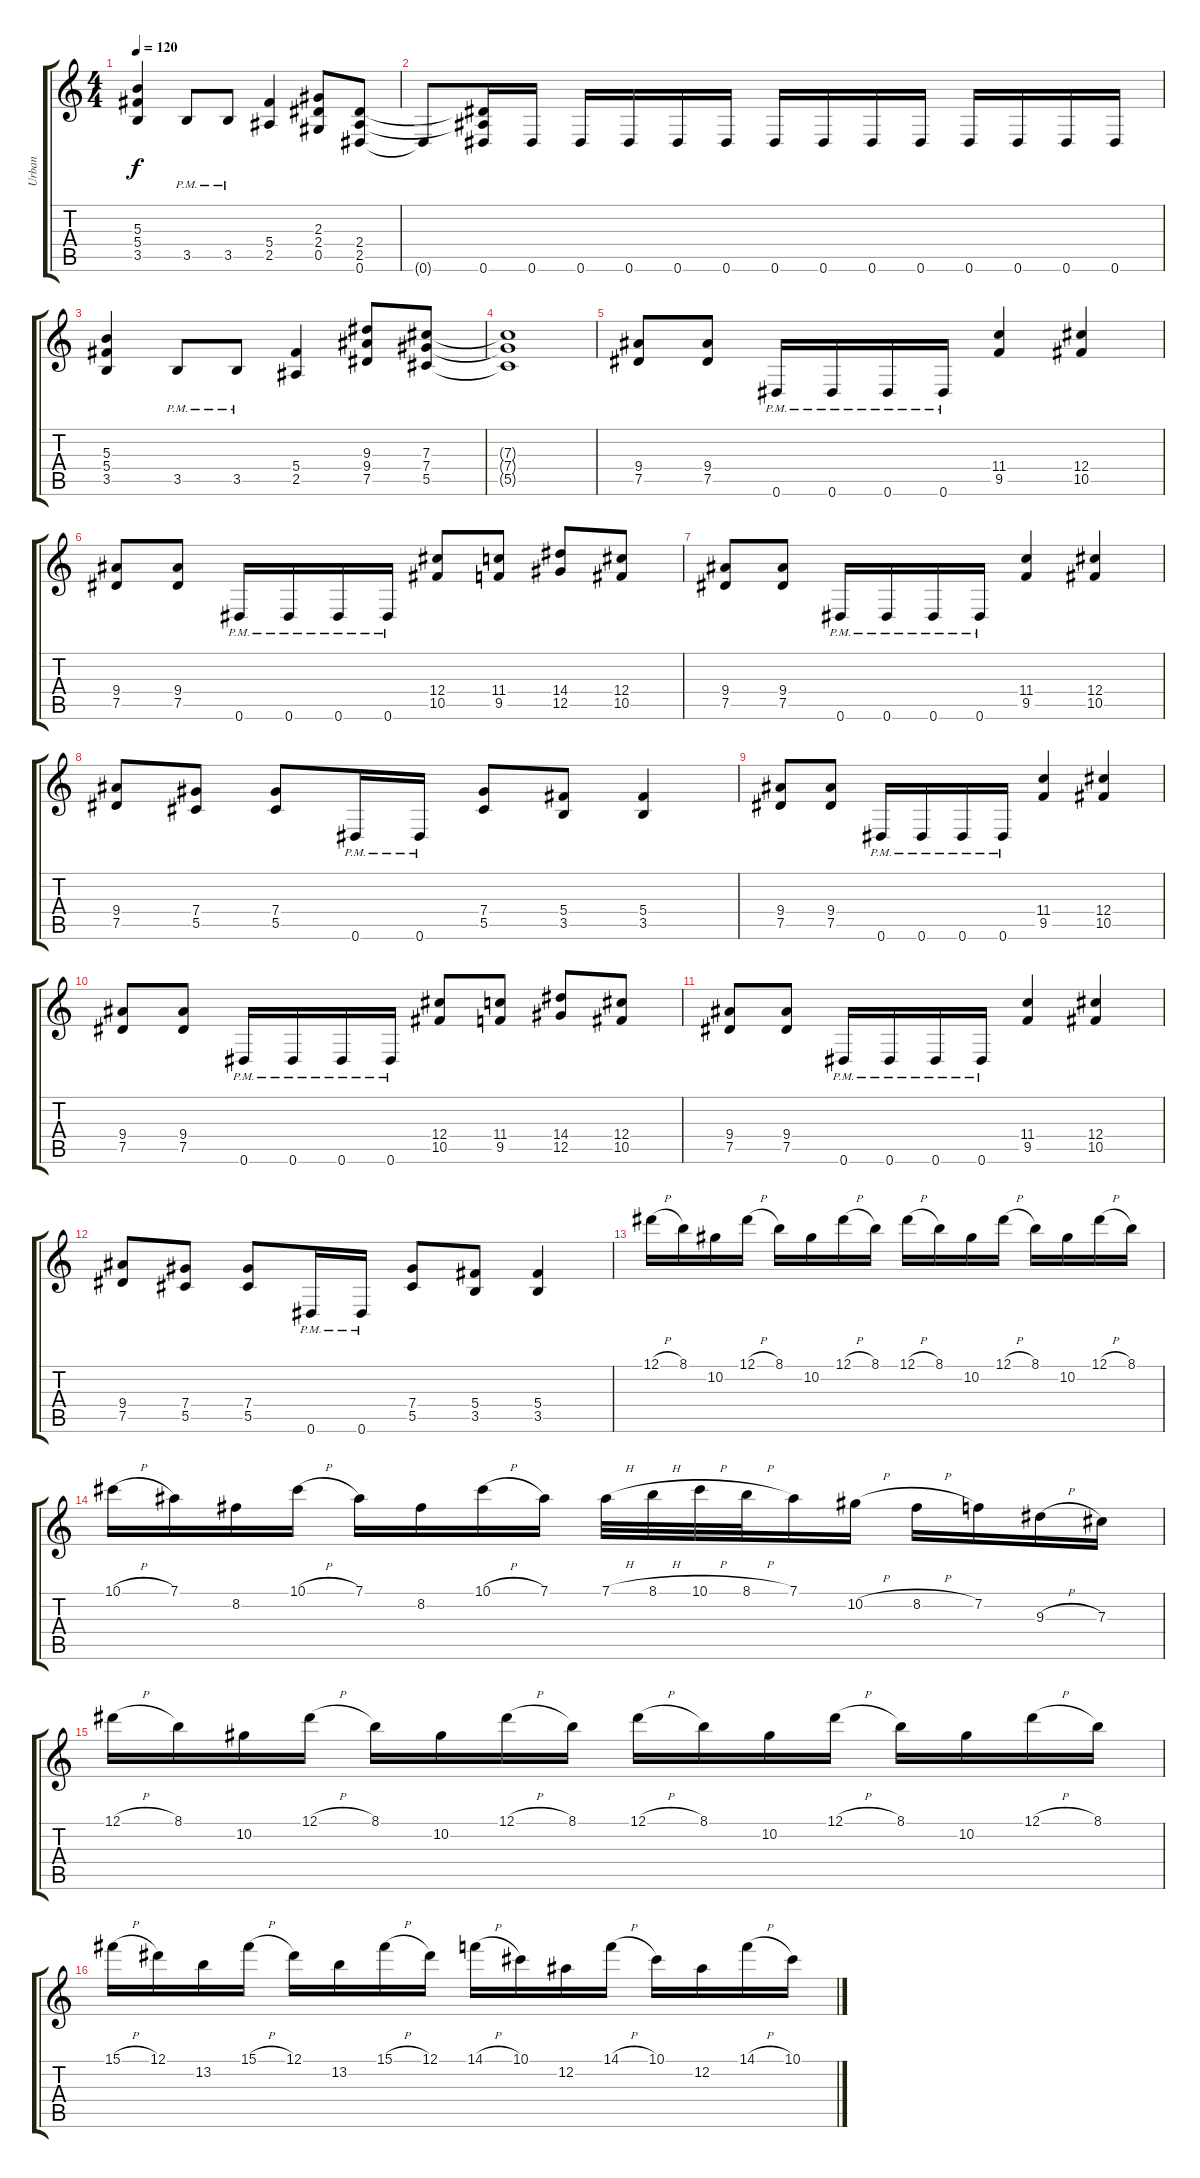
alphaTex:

\track ("Urban" "Urban") {instrument electricguitarclean}
\staff {score tabs}
\tuning (Eb4 Bb3 Gb3 Db3 Ab2 Eb2) {hide}
\ts (4 4)
\tempo 120
\clef g2
\ks c
(5.3 5.4 3.5).4{dy f} 3.5{pm}.8 3.5{pm}.8 (5.4 2.5).4 (2.3 2.4 0.5).8 (2.4 2.5 0.6).8 |
0.6{t}.8 (2.4{t} 2.5{t} 0.6).16 0.6.16 0.6.16 0.6.16 0.6.16 0.6.16 0.6.16 0.6.16 0.6.16 0.6.16 0.6.16 0.6.16 0.6.16 0.6.16 |
(5.3 5.4 3.5).4 3.5{pm}.8 3.5{pm}.8 (5.4 2.5).4 (9.3 9.4 7.5).8 (7.3 7.4 5.5).8 |
(7.3{t} 7.4{t} 5.5{t}).1 |
(9.4 7.5).8{instrument distortionguitar} (9.4 7.5).8 0.6{pm}.16 0.6{pm}.16 0.6{pm}.16 0.6{pm}.16 (11.4 9.5).4 (12.4 10.5).4 |
(9.4 7.5).8 (9.4 7.5).8 0.6{pm}.16 0.6{pm}.16 0.6{pm}.16 0.6{pm}.16 (12.4 10.5).8 (11.4 9.5).8 (14.4 12.5).8 (12.4 10.5).8 |
(9.4 7.5).8 (9.4 7.5).8 0.6{pm}.16 0.6{pm}.16 0.6{pm}.16 0.6{pm}.16 (11.4 9.5).4 (12.4 10.5).4 |
(9.4 7.5).8 (7.4 5.5).8 (7.4 5.5).8 0.6{pm}.16 0.6{pm}.16 (7.4 5.5).8 (5.4 3.5).8 (5.4 3.5).4 |
(9.4 7.5).8{instrument distortionguitar} (9.4 7.5).8 0.6{pm}.16 0.6{pm}.16 0.6{pm}.16 0.6{pm}.16 (11.4 9.5).4 (12.4 10.5).4 |
(9.4 7.5).8 (9.4 7.5).8 0.6{pm}.16 0.6{pm}.16 0.6{pm}.16 0.6{pm}.16 (12.4 10.5).8 (11.4 9.5).8 (14.4 12.5).8 (12.4 10.5).8 |
(9.4 7.5).8 (9.4 7.5).8 0.6{pm}.16 0.6{pm}.16 0.6{pm}.16 0.6{pm}.16 (11.4 9.5).4 (12.4 10.5).4 |
(9.4 7.5).8 (7.4 5.5).8 (7.4 5.5).8 0.6{pm}.16 0.6{pm}.16 (7.4 5.5).8 (5.4 3.5).8 (5.4 3.5).4 |
12.1{h}.16 8.1.16 10.2.16 12.1{h}.16 8.1.16 10.2.16 12.1{h}.16 8.1.16 12.1{h}.16 8.1.16 10.2.16 12.1{h}.16 8.1.16 10.2.16 12.1{h}.16 8.1.16 |
10.1{h}.16 7.1.16 8.2.16 10.1{h}.16 7.1.16 8.2.16 10.1{h}.16 7.1.16 7.1{h}.32 8.1{h}.32 10.1{h}.32 8.1{h}.32 7.1.16 10.2{h}.16 8.2{h}.16 7.2.16 9.3{h}.16 7.3.16 |
12.1{h}.16 8.1.16 10.2.16 12.1{h}.16 8.1.16 10.2.16 12.1{h}.16 8.1.16 12.1{h}.16 8.1.16 10.2.16 12.1{h}.16 8.1.16 10.2.16 12.1{h}.16 8.1.16 |
15.1{h}.16 12.1.16 13.2.16 15.1{h}.16 12.1.16 13.2.16 15.1{h}.16 12.1.16 14.1{h}.16 10.1.16 12.2.16 14.1{h}.16 10.1.16 12.2.16 14.1{h}.16 10.1.16
